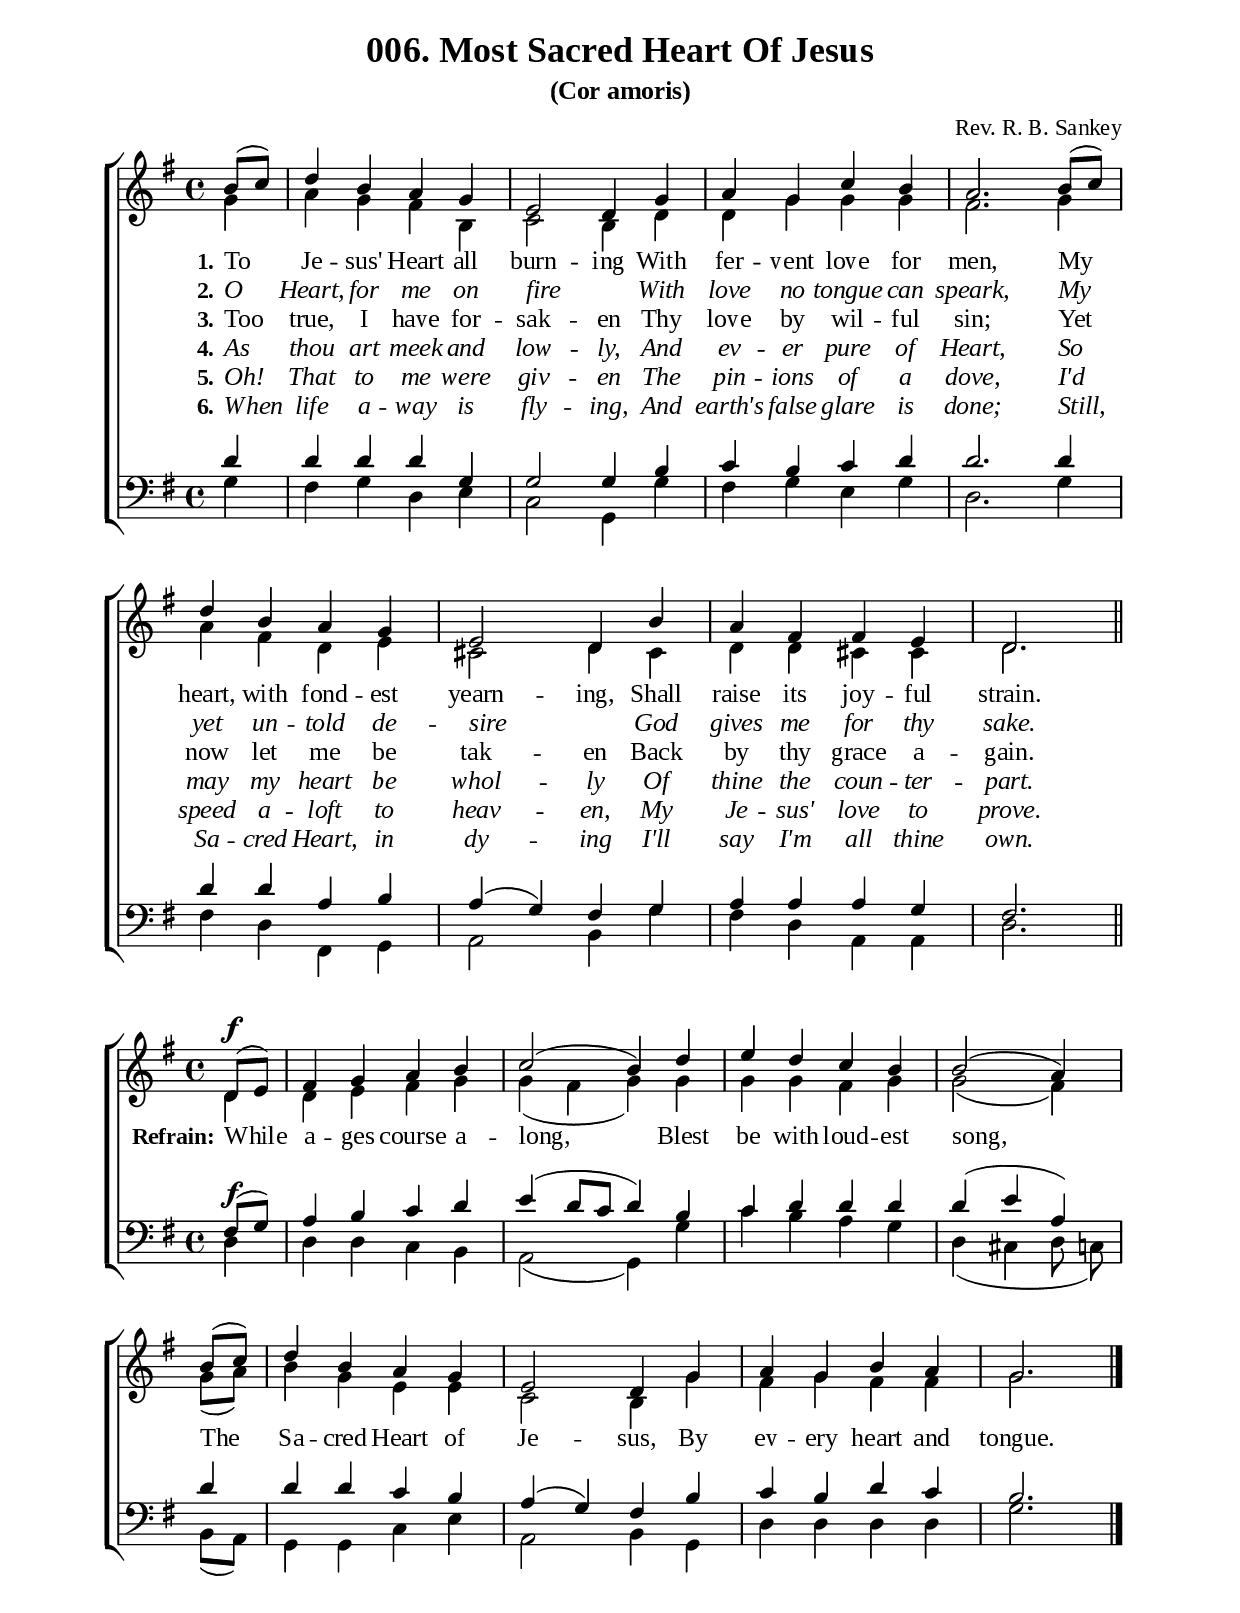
%%%%%%%%%%%%%%%%%%%%%%%%%%%%%
% CONTENTS OF THIS DOCUMENT
% 1. Common settings
% 2. Soprano chorus music
% 3. Alto chorus music
% 4. Tenor chorus music
% 5. Basso chorus music
% 6. Soprano verse music
% 7. Alto verse music
% 8. Tenor verse music
% 9. Basso verse music
% 10. Chorus lyrics
% 11. Verse lyrics
% 12. Layout
%%%%%%%%%%%%%%%%%%%%%%%%%%%%%

%%%%%%%%%%%%%%%%%%%%%%%%%%%%%
% 1. Common settings
%%%%%%%%%%%%%%%%%%%%%%%%%%%%%
\version "2.18.2"

\header {
  title = "006. Most Sacred Heart Of Jesus"
  subtitle = "(Cor amoris)"
  composer = "Rev. R. B. Sankey"
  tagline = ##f
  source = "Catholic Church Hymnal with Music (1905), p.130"
  site = "archive.org"
}

globalSettings= {
  \key g \major
  \time 4/4
  %\override Score.BarNumber.break-visibility = ##(#t #t #t)
  \override Score.BarNumber.break-visibility = ##(#f #f #f)
}

\paper {
  #(set-paper-size "a4")
  top-margin = 15\mm
  bottom-marign = 15\mm
  left-margin = 20\mm
  right-margin = 20\mm
  indent = #0
  #(define fonts
	 (make-pango-font-tree "Liberation Serif"
	 		       "Liberation Serif"
			       "Liberation Serif"
			       (/ 20 20)))
}

printItalic = \with {
  \override LyricText.font-shape = #'italic
}

%%%%%%%%%%%%%%%%%%%%%%%%%%%%%
% 6. Soprano verse music
%%%%%%%%%%%%%%%%%%%%%%%%%%%%%
musicVerseSoprano = \relative c'' {
  \partial 4 b8 (c) |
  %{	1 %} d4 b a g |
  %{	2 %} e2 d4 g |
  %{	3 %} a g c b |
  %{	4 %} a2. b8 (c) |
  %{	5 %} d4 b a g |
  %{	6 %} e2 d4 b' |
  %{	7 %} a fis fis e |
  %{	8 %} d2. \bar "||"
}

%%%%%%%%%%%%%%%%%%%%%%%%%%%%%
% 7. Alto verse music
%%%%%%%%%%%%%%%%%%%%%%%%%%%%%
musicVerseAlto = \relative c'' {
  \partial 4 g4 |
  %{	1 %} a g fis b, |
  %{	2 %} c2 b4 d |
  %{	3 %} d g g g |
  %{	4 %} fis2. g4 |
  %{	5 %} a fis d e |
  %{	6 %} cis2 d4 cis |
  %{	7 %} d d cis cis |
  %{	8 %} d2.
}

%%%%%%%%%%%%%%%%%%%%%%%%%%%%%
% 8. Tenor verse music
%%%%%%%%%%%%%%%%%%%%%%%%%%%%%
musicVerseTenor = \relative c' {
  \partial 4 d4 |
  %{	1 %} d d d g, |
  %{	2 %} g2 g4 b |
  %{	3 %} c b c d |
  %{	4 %} d2. d4 |
  %{	5 %} d d a b |
  %{	6 %} a (g) fis g |
  %{	7 %} a a a g |
  %{	8 %} fis2.
}

%%%%%%%%%%%%%%%%%%%%%%%%%%%%%
% 9. Basso verse music
%%%%%%%%%%%%%%%%%%%%%%%%%%%%%
musicVerseBasso = \relative c' {
  \partial 4 g4 |
  %{	1 %} fis g d e |
  %{	2 %} c2 g4 g' |
  %{	3 %} fis g e g |
  %{	4 %} d2. g4 |
  %{	5 %} fis d fis, g |
  %{	6 %} a2 b4 g' |
  %{	7 %} fis d a a |
  %{	8 %} d2.
}

%%%%%%%%%%%%%%%%%%%%%%%%%%%%%
% 2. Soprano chorus music
%%%%%%%%%%%%%%%%%%%%%%%%%%%%%
musicChorusSoprano = \relative c' {
  \set Score.currentBarNumber = #9
  \partial 4 d8 ^\f (e) |
  %{	9  %} fis4 g a b |
  %{	10 %} c2 (b4) d |
  %{	11 %} e d c b |
  %{	12 %} b2 (a4) b8 (c) |
  %{	13 %} d4 b a g |
  %{	14 %} e2 d4 g |
  %{	15 %} a g b a |
  %{	16 %} g2. \bar "|."
}

%%%%%%%%%%%%%%%%%%%%%%%%%%%%%
% 3. Alto chorus music
%%%%%%%%%%%%%%%%%%%%%%%%%%%%%
musicChorusAlto = \relative c' {
  \set Score.currentBarNumber = #9
  \partial 4 d4 |
  %{	9  %} d e fis g |
  %{	10 %} g (fis g) g |
  %{	11 %} g g fis g |
  %{	12 %} g2 (fis4) g8 (a) |
  %{	13 %} b4 g e e |
  %{	14 %} c2 b4 g' |
  %{	15 %} fis g fis fis |
  %{	16 %} g2.
}

%%%%%%%%%%%%%%%%%%%%%%%%%%%%%
% 4. Tenor chorus music
%%%%%%%%%%%%%%%%%%%%%%%%%%%%%
musicChorusTenor = \relative c {
  \set Score.currentBarNumber = #9
  \partial 4 fis8 ^\f (g) |
  %{	9  %} a4 b c d |
  %{	10 %} e (d8 c d4) b |
  %{	11 %} c d d d |
  %{	12 %} d (e a,) d |
  %{	13 %} d d c b |
  %{	14 %} a (g) fis b |
  %{	15 %} c b d c |
  %{	16 %} b2.
}

%%%%%%%%%%%%%%%%%%%%%%%%%%%%%
% 5. Basso chorus music
%%%%%%%%%%%%%%%%%%%%%%%%%%%%%
musicChorusBasso = \relative c {
  \set Score.currentBarNumber = #9
  \partial 4 d4 |
  %{	9  %} d d c b |
  %{	10 %} a2 (g4) g' |
  %{	11 %} c b a g |
  %{	12 %} d (cis d8 c!) \break \bar "|" b (a) |
  %{	13 %} g4 g c e |
  %{	14 %} a,2 b4 g |
  %{	15 %} d' d d d |
  %{	16 %} g2.
}

%%%%%%%%%%%%%%%%%%%%%%%%%%%%%
% 11. Verse lyrics
%%%%%%%%%%%%%%%%%%%%%%%%%%%%%
lyricVerseOne = \lyricmode {
  \set stanza = #"1."
  To Je -- sus' Heart all burn -- ing
  With fer -- vent love for men,
  My heart, with fond -- est yearn -- ing,
  Shall raise its joy -- ful strain.
}

lyricVerseTwo = \lyricmode {
  \set stanza = #"2."
  O Heart, for me on fire _
  With love no tongue can speark,
  My yet un -- told de -- sire _
  God gives me for thy sake.
}

lyricVerseThree = \lyricmode {
  \set stanza = #"3."
  Too true, I have for -- sak -- en
  Thy love by wil -- ful sin;
  Yet now let me be tak -- en
  Back by thy grace a -- gain.
}

lyricVerseFour = \lyricmode {
  \set stanza = #"4."
  As thou art meek and low -- ly,
  And ev -- er pure of Heart,
  So may my heart be whol -- ly
  Of thine the coun -- ter -- part.
}

lyricVerseFive = \lyricmode {
  \set stanza = #"5."
  Oh! That to me were giv -- en
  The pin -- ions of a dove,
  I'd speed a -- loft to heav -- en,
  My Je -- sus' love to prove.
}

lyricVerseSix = \lyricmode {
  \set stanza = #"6."
  When life a -- way is fly -- ing,
  And earth's false glare is done;
  Still, Sa -- cred Heart, in dy -- ing
  I'll say I'm all thine own.
}

%%%%%%%%%%%%%%%%%%%%%%%%%%%%%
% 10. Chorus lyrics
%%%%%%%%%%%%%%%%%%%%%%%%%%%%%
lyricChorus = \lyricmode {
  \set stanza = #"Refrain:"
  While a -- ges course a -- long,
  Blest be with loud -- est song,
  The Sa -- cred Heart of Je -- sus,
  By ev -- ery heart and tongue.
}

%%%%%%%%%%%%%%%%%%%%%%%%%%%%%
% 12. Layout
%%%%%%%%%%%%%%%%%%%%%%%%%%%%%
\score {
    \new ChoirStaff <<
      \new Staff <<
        \clef "treble"
        \new Voice = "soprano" {
          \voiceOne \globalSettings \stemUp \slurUp \musicVerseSoprano
        }
        \new Voice = "alto" {
          \voiceTwo \globalSettings \stemDown \slurDown \musicVerseAlto
        }
      >>
      \new Lyrics \lyricsto soprano \lyricVerseOne
      \new Lyrics \printItalic \lyricsto soprano \lyricVerseTwo
      \new Lyrics \lyricsto soprano \lyricVerseThree
      \new Lyrics \printItalic \lyricsto soprano \lyricVerseFour
      \new Lyrics \printItalic \lyricsto soprano \lyricVerseFive
      \new Lyrics \printItalic \lyricsto soprano \lyricVerseSix
      \new Staff <<
        \clef "bass"
        \new Voice = "tenor" {
          \voiceOne \globalSettings \stemUp \slurUp \musicVerseTenor
        }
        \new Voice = "basso" {
          \voiceTwo \globalSettings \stemDown \slurDown \musicVerseBasso
        }
      >>
    >>
}

\score {
    \new ChoirStaff <<
      \new Staff <<
        \clef "treble"
        \new Voice = "soprano" {
          \voiceOne \globalSettings \stemUp \slurUp \musicChorusSoprano
        }
        \new Voice = "alto" {
          \voiceTwo \globalSettings \stemDown \slurDown \musicChorusAlto
        }
      >>
      \new Lyrics \lyricsto soprano \lyricChorus
      \new Staff <<
        \clef "bass"
        \new Voice = "tenor" {
          \voiceOne \globalSettings \stemUp \slurUp \musicChorusTenor
        }
        \new Voice = "basso" {
          \voiceTwo \globalSettings \stemDown \slurDown \musicChorusBasso
        }
      >>
    >>
}
